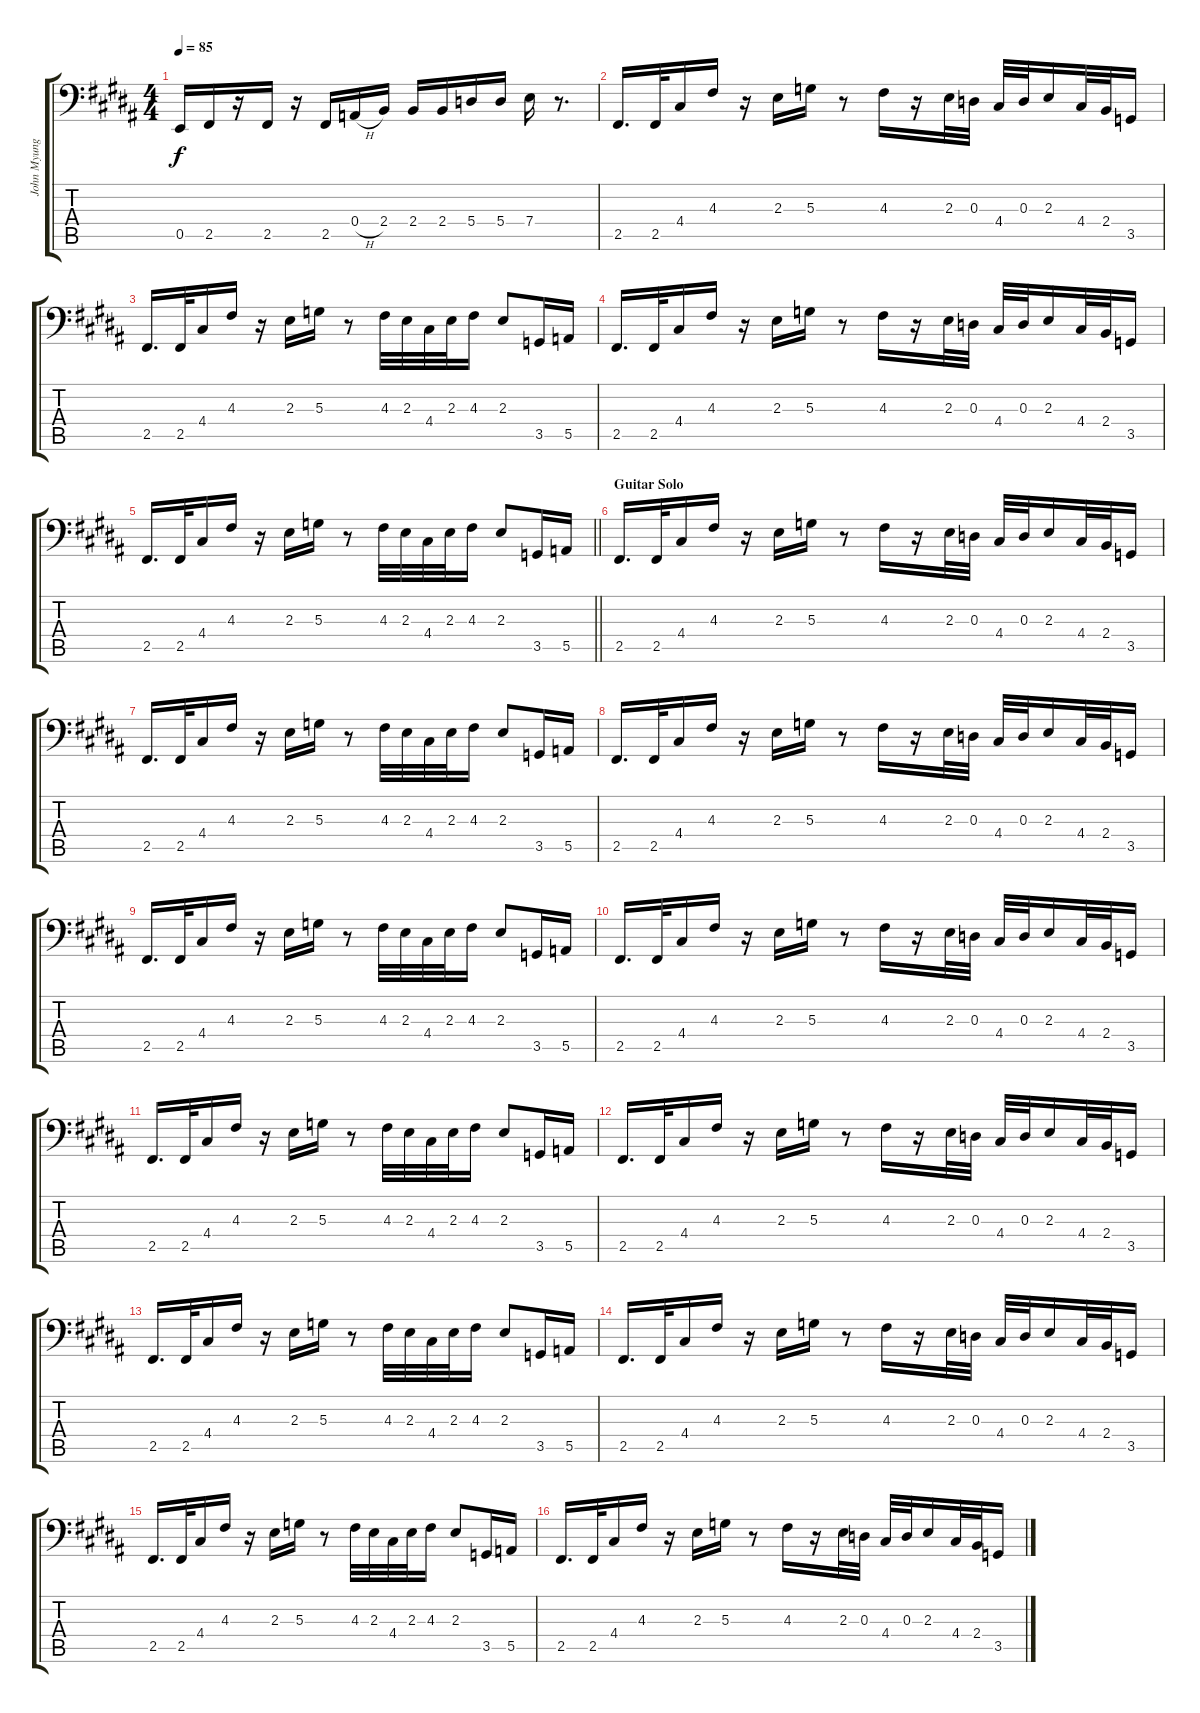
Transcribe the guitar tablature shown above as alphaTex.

\track ("John Myung" "John Myung") {instrument distortionguitar}
\staff {score tabs}
\tuning (C3 G2 D2 A1 E1 B0) {hide}
\ts (4 4)
\tempo 85
\clef f4
\ks b
0.5.16{dy f} 2.5.16 r.16 2.5.16 r.16 2.5.16 0.4{h}.16 2.4.16 2.4.16 2.4.16 5.4.16 5.4.16 7.4.16 r.8{d} |
2.5.16{d} 2.5.32 4.4.16 4.3.16 r.16 2.3.16 5.3.16 r.8 4.3.16 r.16 2.3.32 0.3.32 4.4.32 0.3.32 2.3.16 4.4.32 2.4.32 3.5.16 |
2.5.16{d} 2.5.32 4.4.16 4.3.16 r.16 2.3.16 5.3.16 r.8 4.3.32 2.3.32 4.4.32 2.3.32 4.3.16 2.3.8 3.5.16 5.5.16 |
2.5.16{d} 2.5.32 4.4.16 4.3.16 r.16 2.3.16 5.3.16 r.8 4.3.16 r.16 2.3.32 0.3.32 4.4.32 0.3.32 2.3.16 4.4.32 2.4.32 3.5.16 |
\barLineRight lightlight
2.5.16{d} 2.5.32 4.4.16 4.3.16 r.16 2.3.16 5.3.16 r.8 4.3.32 2.3.32 4.4.32 2.3.32 4.3.16 2.3.8 3.5.16 5.5.16 |
\section ("" "Guitar Solo")
2.5.16{d} 2.5.32 4.4.16 4.3.16 r.16 2.3.16 5.3.16 r.8 4.3.16 r.16 2.3.32 0.3.32 4.4.32 0.3.32 2.3.16 4.4.32 2.4.32 3.5.16 |
2.5.16{d} 2.5.32 4.4.16 4.3.16 r.16 2.3.16 5.3.16 r.8 4.3.32 2.3.32 4.4.32 2.3.32 4.3.16 2.3.8 3.5.16 5.5.16 |
2.5.16{d} 2.5.32 4.4.16 4.3.16 r.16 2.3.16 5.3.16 r.8 4.3.16 r.16 2.3.32 0.3.32 4.4.32 0.3.32 2.3.16 4.4.32 2.4.32 3.5.16 |
2.5.16{d} 2.5.32 4.4.16 4.3.16 r.16 2.3.16 5.3.16 r.8 4.3.32 2.3.32 4.4.32 2.3.32 4.3.16 2.3.8 3.5.16 5.5.16 |
2.5.16{d} 2.5.32 4.4.16 4.3.16 r.16 2.3.16 5.3.16 r.8 4.3.16 r.16 2.3.32 0.3.32 4.4.32 0.3.32 2.3.16 4.4.32 2.4.32 3.5.16 |
2.5.16{d} 2.5.32 4.4.16 4.3.16 r.16 2.3.16 5.3.16 r.8 4.3.32 2.3.32 4.4.32 2.3.32 4.3.16 2.3.8 3.5.16 5.5.16 |
2.5.16{d} 2.5.32 4.4.16 4.3.16 r.16 2.3.16 5.3.16 r.8 4.3.16 r.16 2.3.32 0.3.32 4.4.32 0.3.32 2.3.16 4.4.32 2.4.32 3.5.16 |
2.5.16{d} 2.5.32 4.4.16 4.3.16 r.16 2.3.16 5.3.16 r.8 4.3.32 2.3.32 4.4.32 2.3.32 4.3.16 2.3.8 3.5.16 5.5.16 |
2.5.16{d} 2.5.32 4.4.16 4.3.16 r.16 2.3.16 5.3.16 r.8 4.3.16 r.16 2.3.32 0.3.32 4.4.32 0.3.32 2.3.16 4.4.32 2.4.32 3.5.16 |
2.5.16{d} 2.5.32 4.4.16 4.3.16 r.16 2.3.16 5.3.16 r.8 4.3.32 2.3.32 4.4.32 2.3.32 4.3.16 2.3.8 3.5.16 5.5.16 |
2.5.16{d} 2.5.32 4.4.16 4.3.16 r.16 2.3.16 5.3.16 r.8 4.3.16 r.16 2.3.32 0.3.32 4.4.32 0.3.32 2.3.16 4.4.32 2.4.32 3.5.16
